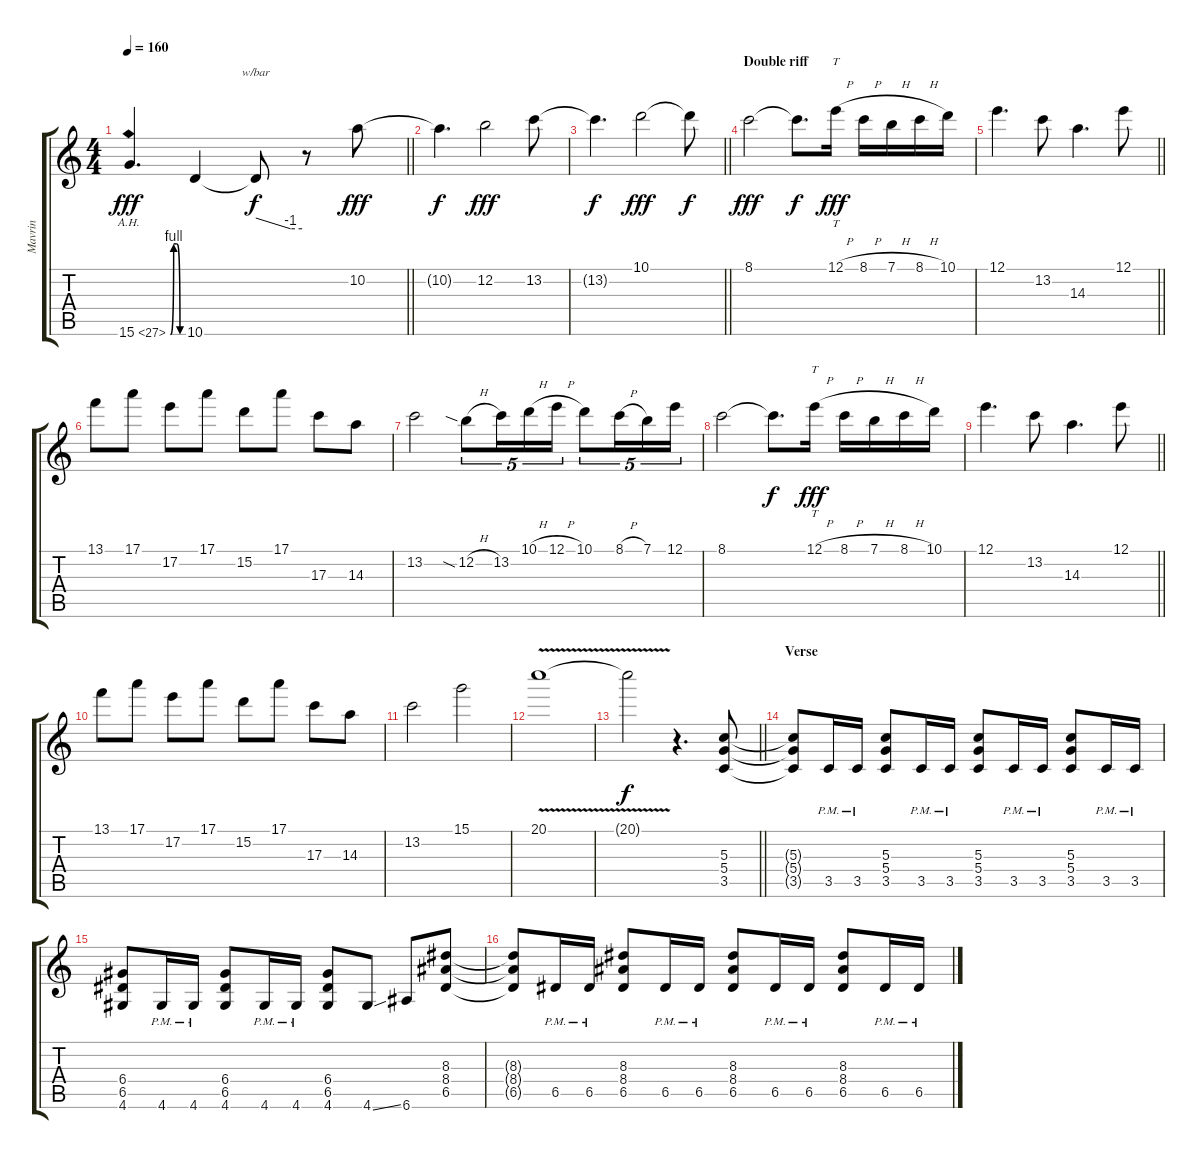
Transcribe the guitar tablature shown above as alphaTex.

\track ("Mavrin" "Mavrin") {instrument acousticguitarnylon}
\staff {score tabs}
\tuning (E4 B3 G3 D3 A2 E2) {hide}
\ts (4 4)
\tempo 160
\clef g2
\barLineRight lightlight
\ks c
15.6{be (custom 0 0 15 4 30 4 45 0 60 0) ah 12}.4{d dy fff} 10.6.4 10.6{t}.8{tbe (custom default 0 0 45 -4 60 -4) dy f} r.8 10.2.8{dy fff} |
10.2{t}.4{d dy f} 12.2.2{dy fff} 13.2.8 |
\barLineRight lightlight
13.2{t}.4{d dy f} 10.1.2{dy fff} 10.1{t}.8{dy f} |
\section ("" "Double riff")
8.1.2{dy fff volume 15 balance 11} 8.1{t}.8{d dy f} 12.1{h}.16{tt dy fff} 8.1{h}.16 7.1{h}.16 8.1{h}.16 10.1.16 |
\barLineRight lightlight
12.1.4{d} 13.2.8 14.3.4{d} 12.1.8 |
13.1.8 17.1.8 17.2.8 17.1.8 15.2.8 17.1.8 17.3.8 14.3.8 |
13.2.2 12.2{sia h}.8{tu (5 4)} 13.2.16{tu (5 4)} 10.1{h}.16{tu (5 4)} 12.1{h}.16{tu (5 4)} 10.1.8{tu (5 4)} 8.1{h}.16{tu (5 4)} 7.1.16{tu (5 4)} 12.1.16{tu (5 4)} |
8.1.2 8.1{t}.8{d dy f} 12.1{h}.16{tt dy fff} 8.1{h}.16 7.1{h}.16 8.1{h}.16 10.1.16 |
\barLineRight lightlight
12.1.4{d} 13.2.8 14.3.4{d} 12.1.8 |
13.1.8 17.1.8 17.2.8 17.1.8 15.2.8 17.1.8 17.3.8 14.3.8 |
13.2.2 15.1.2 |
20.1{v}.1 |
\barLineRight lightlight
20.1{t}.2{dy f} r.4{d} (5.3 5.4 3.5).8{volume 13 balance 10} |
\section ("" "Verse")
(5.3{t} 5.4{t} 3.5{t}).8 3.5{pm}.16 3.5{pm}.16 (5.3 5.4 3.5).8 3.5{pm}.16 3.5{pm}.16 (5.3 5.4 3.5).8 3.5{pm}.16 3.5{pm}.16 (5.3 5.4 3.5).8 3.5{pm}.16 3.5{pm}.16 |
(6.4 6.5 4.6).8 4.6{pm}.16 4.6{pm}.16 (6.4 6.5 4.6).8 4.6{pm}.16 4.6{pm}.16 (6.4 6.5 4.6).8 4.6{ss}.8 6.6.8 (8.3 8.4 6.5).8 |
(8.3{t} 8.4{t} 6.5{t}).8 6.5{pm}.16 6.5{pm}.16 (8.3 8.4 6.5).8 6.5{pm}.16 6.5{pm}.16 (8.3 8.4 6.5).8 6.5{pm}.16 6.5{pm}.16 (8.3 8.4 6.5).8 6.5{pm}.16 6.5{pm}.16
